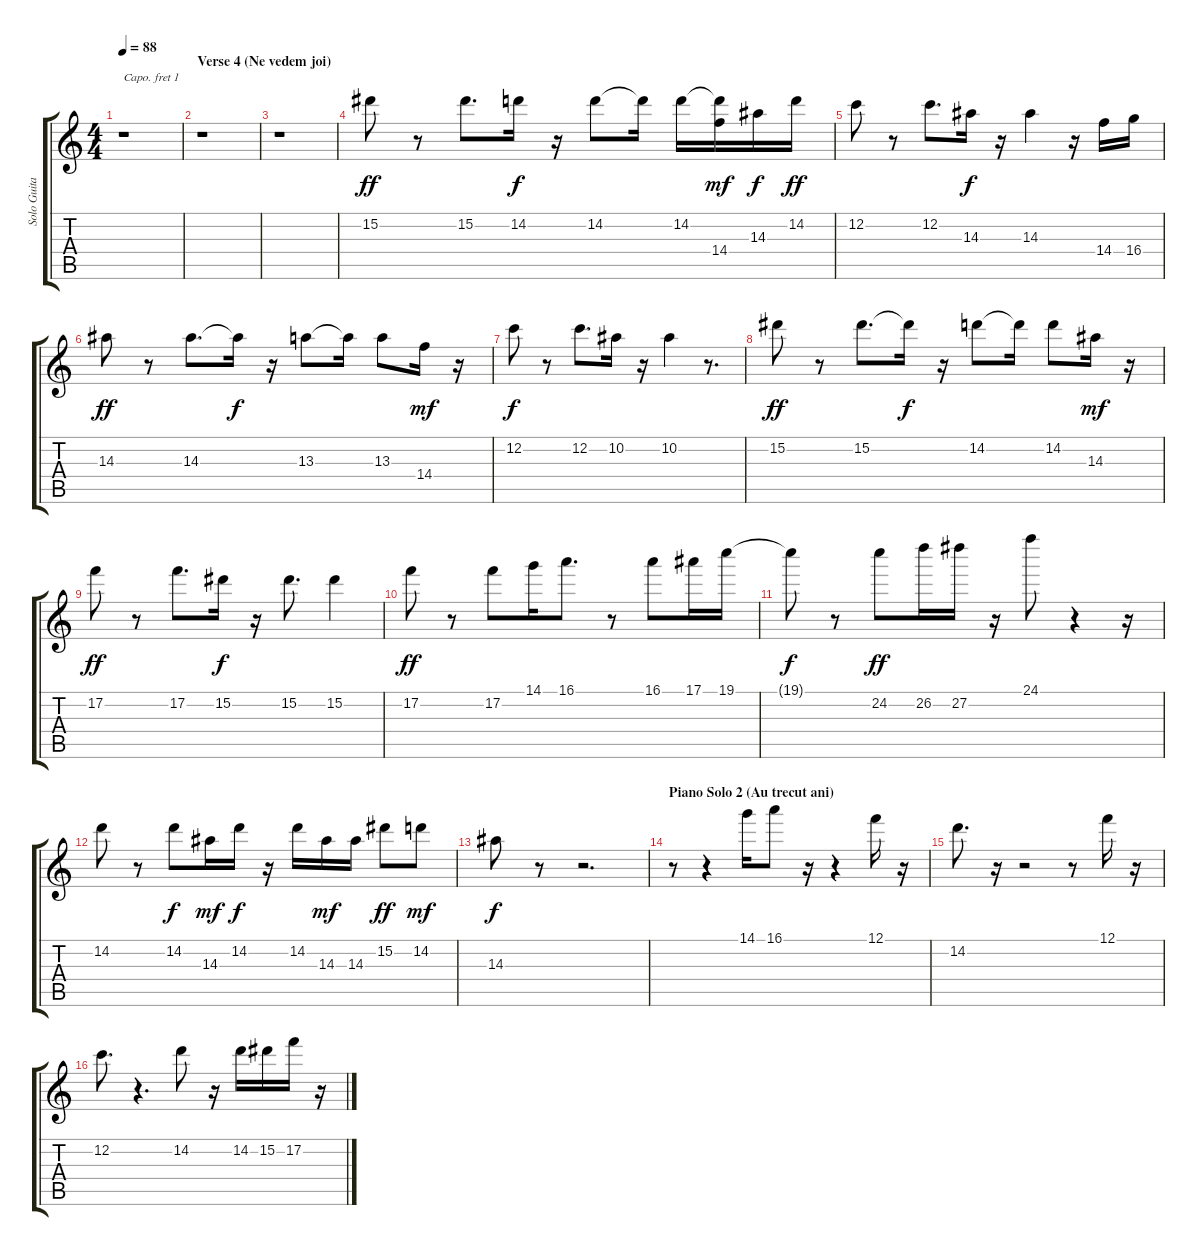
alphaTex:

\track ("Solo Guitar" "Solo Guita") {instrument electricguitarclean}
\staff {score tabs}
\capo 1
\tuning (E4 B3 G3 D3 A2 E2) {hide}
\ts (4 4)
\tempo 88
\clef g2
\ks c
r.1{dy ff} |
\section ("" "Verse 4 (Ne vedem joi)")
r.1 |
r.1 |
15.2.8 r.8 15.2.8{d} 14.2.16{dy f} r.16 14.2.8 14.2{t}.16 14.2.16 (14.2{t} 14.4).16{dy mf} 14.3.16{dy f} 14.2.16{dy ff} |
12.2.8 r.8 12.2.8{d} 14.3.16{dy f} r.16 14.3.4 r.16 14.4.16 16.4.16 |
14.3.8{dy ff} r.8 14.3.8{d} 14.3{t}.16{dy f} r.16 13.3.8 13.3{t}.16 13.3.8 14.4.16{dy mf} r.16 |
12.2.8{dy f} r.8 12.2.8{d} 10.2.16 r.16 10.2.4 r.8{d} |
15.2.8{dy ff} r.8 15.2.8{d} 15.2{t}.16{dy f} r.16 14.2.8 14.2{t}.16 14.2.8 14.3.16{dy mf} r.16 |
17.2.8{dy ff} r.8 17.2.8{d} 15.2.16{dy f} r.16 15.2.8{d} 15.2.4 |
17.2.8{dy ff} r.8 17.2.8 14.1.16 16.1.8{d} r.8 16.1.8 17.1.16 19.1.16 |
19.1{t}.8{dy f} r.8 24.2.8{dy ff} 26.2.16 27.2.16 r.16 24.1.8 r.4 r.16 |
14.2.8 r.8 14.2.8{dy f} 14.3.16{dy mf} 14.2.16{dy f} r.16 14.2.16 14.3.16{dy mf} 14.3.16 15.2.8{dy ff} 14.2.8{dy mf} |
14.3.8{dy f} r.8 r.2{d} |
\section ("" "Piano Solo 2 (Au trecut ani)")
r.8 r.4 14.1.16 16.1.8 r.16 r.4 12.1.16 r.16 |
14.2.8{d} r.16 r.2 r.8 12.1.16 r.16 |
12.2.8{d} r.4{d} 14.2.8 r.16 14.2.16 15.2.16 17.2.16 r.16
